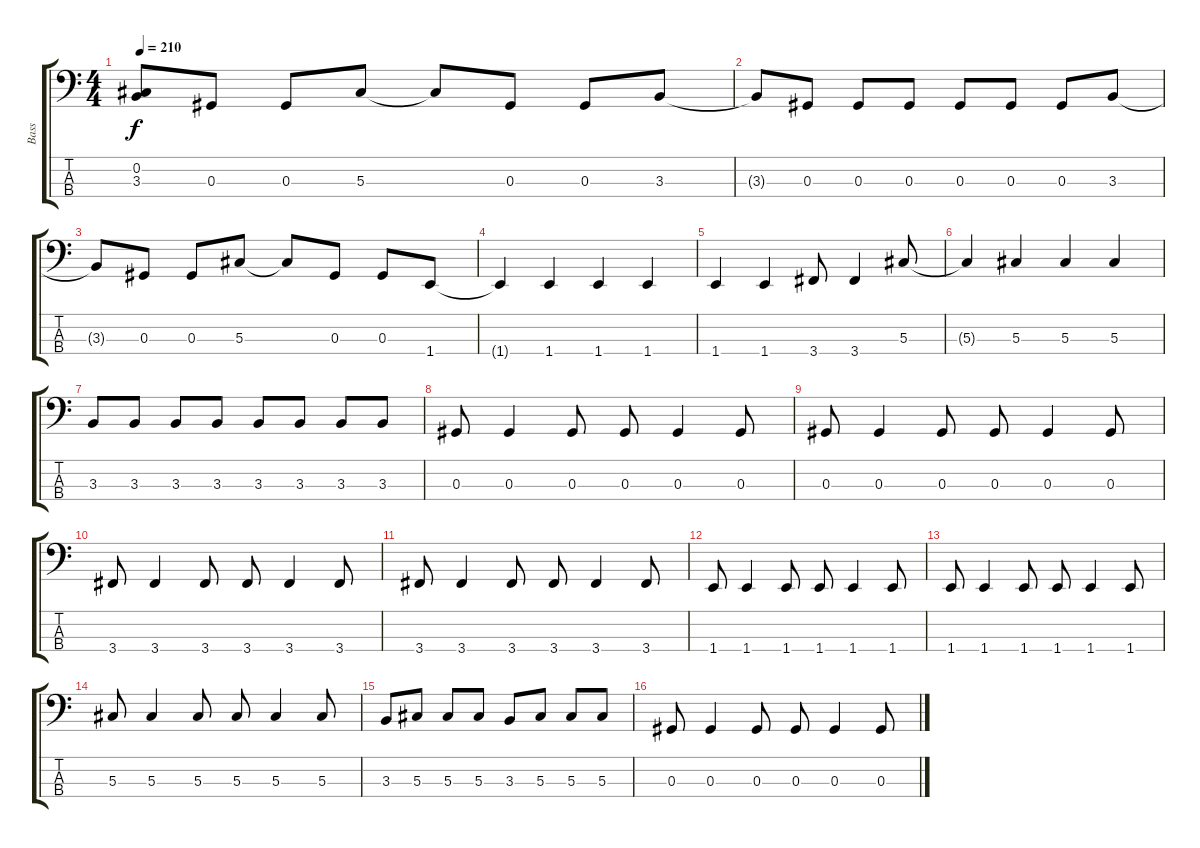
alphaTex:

\track ("Bass" "Bass") {instrument electricbassfinger}
\staff {score tabs}
\tuning (Gb2 Db2 Ab1 Eb1) {hide}
\ts (4 4)
\tempo 210
\clef f4
\ks c
(0.2 3.3{t}).8{dy f} 0.3.8 0.3.8 5.3.8 5.3{t}.8 0.3.8 0.3.8 3.3.8 |
3.3{t}.8 0.3.8 0.3.8 0.3.8 0.3.8 0.3.8 0.3.8 3.3.8 |
3.3{t}.8 0.3.8 0.3.8 5.3.8 5.3{t}.8 0.3.8 0.3.8 1.4.8 |
1.4{t}.4 1.4.4 1.4.4 1.4.4 |
1.4.4 1.4.4 3.4.8 3.4.4 5.3.8 |
5.3{t}.4 5.3.4 5.3.4 5.3.4 |
3.3.8 3.3.8 3.3.8 3.3.8 3.3.8 3.3.8 3.3.8 3.3.8 |
0.3.8 0.3.4 0.3.8 0.3.8 0.3.4 0.3.8 |
0.3.8 0.3.4 0.3.8 0.3.8 0.3.4 0.3.8 |
3.4.8 3.4.4 3.4.8 3.4.8 3.4.4 3.4.8 |
3.4.8 3.4.4 3.4.8 3.4.8 3.4.4 3.4.8 |
1.4.8 1.4.4 1.4.8 1.4.8 1.4.4 1.4.8 |
1.4.8 1.4.4 1.4.8 1.4.8 1.4.4 1.4.8 |
5.3.8 5.3.4 5.3.8 5.3.8 5.3.4 5.3.8 |
3.3.8 5.3.8 5.3.8 5.3.8 3.3.8 5.3.8 5.3.8 5.3.8 |
0.3.8 0.3.4 0.3.8 0.3.8 0.3.4 0.3.8
